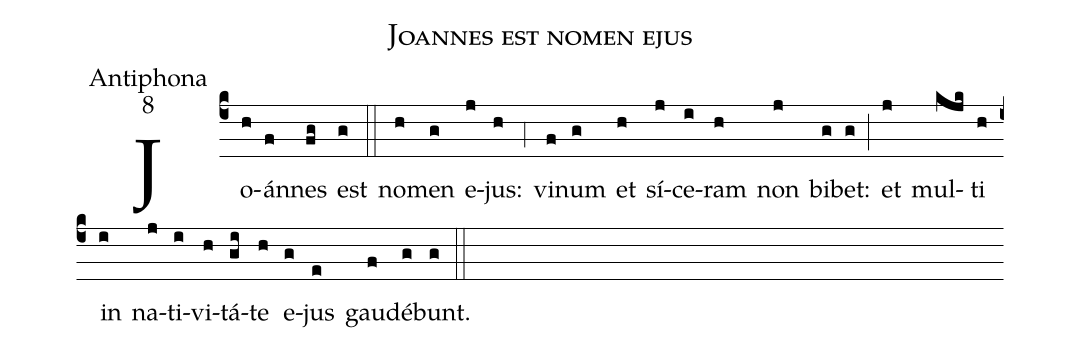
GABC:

name:Joannes est nomen ejus;
office-part:Antiphona;
mode:8;
%%
(c4) Jo(h)án(f)nes(fg) est(g) (::)
no(h)men(g) e(j)jus:(h) (,4) vi(f)num(g) et(h) sí(j)ce(i)ram(h) non(j) bi(g)bet:(g) (;) et(j) mul(kjk)ti(h) in(i) na(j)ti(i)vi(h)tá(gi)te(h) e(g)jus(e) gau(f)dé(g)bunt.(g) (::)
